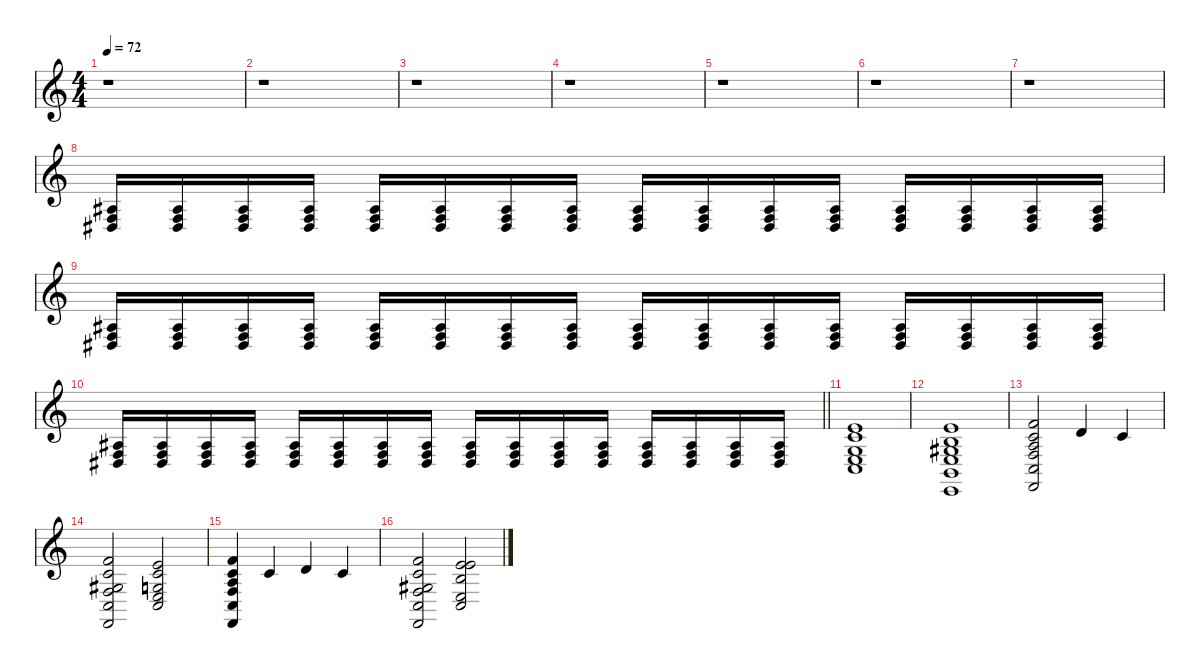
\defaultSystemsLayout 4
\hideDynamics
\bracketExtendMode nobrackets
\singleTrackTrackNamePolicy hidden
\multiTrackTrackNamePolicy hidden
\otherSystemsTrackNameOrientation horizontal
\track ("Keys" "vln.") {instrument synthstrings1}
\staff {score}
\tuning (E4 B3 G3 D3 A2 E2)
\ts (4 4)
\tempo 72
\clef g2
\ks c
r.1{dy mp beam Down} |
r.1{beam Down} |
r.1{beam Down} |
r.1{beam Down} |
r.1{beam Down} |
r.1{beam Down} |
r.1{beam Down} |
(3.3{acc #} 3.4 6.5{acc #}).16{beam Up} (3.3{acc #} 3.4 6.5{acc #}).16{beam Up} (3.3{acc #} 3.4 6.5{acc #}).16{beam Up} (3.3{acc #} 3.4 6.5{acc #}).16{beam Up} (3.3{acc #} 3.4 6.5{acc #}).16{beam Up} (3.3{acc #} 3.4 6.5{acc #}).16{beam Up} (3.3{acc #} 3.4 6.5{acc #}).16{beam Up} (3.3{acc #} 3.4 6.5{acc #}).16{beam Up} (3.3{acc #} 3.4 6.5{acc #}).16{beam Up} (3.3{acc #} 3.4 6.5{acc #}).16{beam Up} (3.3{acc #} 3.4 6.5{acc #}).16{beam Up} (3.3{acc #} 3.4 6.5{acc #}).16{beam Up} (3.3{acc #} 3.4 6.5{acc #}).16{beam Up} (3.3{acc #} 3.4 6.5{acc #}).16{beam Up} (3.3{acc #} 3.4 6.5{acc #}).16{beam Up} (3.3{acc #} 3.4 6.5{acc #}).16{beam Up} |
(3.3{acc #} 3.4 6.5{acc #}).16{beam Up} (3.3{acc #} 3.4 6.5{acc #}).16{beam Up} (3.3{acc #} 3.4 6.5{acc #}).16{beam Up} (3.3{acc #} 3.4 6.5{acc #}).16{beam Up} (3.3{acc #} 3.4 6.5{acc #}).16{beam Up} (3.3{acc #} 3.4 6.5{acc #}).16{beam Up} (3.3{acc #} 3.4 6.5{acc #}).16{beam Up} (3.3{acc #} 3.4 6.5{acc #}).16{beam Up} (3.3{acc #} 3.4 6.5{acc #}).16{beam Up} (3.3{acc #} 3.4 6.5{acc #}).16{beam Up} (3.3{acc #} 3.4 6.5{acc #}).16{beam Up} (3.3{acc #} 3.4 6.5{acc #}).16{dy mf beam Up} (3.3{acc #} 3.4 6.5{acc #}).16{beam Up} (3.3{acc #} 3.4 6.5{acc #}).16{beam Up} (3.3{acc #} 3.4 6.5{acc #}).16{beam Up} (3.3{acc #} 3.4 6.5{acc #}).16{beam Up} |
\barLineRight lightlight
(3.3{acc #} 3.4 6.5{acc #}).16{beam Up} (3.3{acc #} 3.4 6.5{acc #}).16{beam Up} (3.3{acc #} 3.4 6.5{acc #}).16{beam Up} (3.3{acc #} 3.4 6.5{acc #}).16{beam Up} (3.3{acc #} 3.4 6.5{acc #}).16{beam Up} (3.3{acc #} 3.4 6.5{acc #}).16{beam Up} (3.3{acc #} 3.4 6.5{acc #}).16{beam Up} (3.3{acc #} 3.4 6.5{acc #}).16{beam Up} (3.3{acc #} 3.4 6.5{acc #}).16{beam Up} (3.3{acc #} 3.4 6.5{acc #}).16{beam Up} (3.3{acc #} 3.4 6.5{acc #}).16{beam Up} (3.3{acc #} 3.4 6.5{acc #}).16{beam Up} (3.3{acc #} 3.4 6.5{acc #}).16{beam Up} (3.3{acc #} 3.4 6.5{acc #}).16{beam Up} (3.3{acc #} 3.4 6.5{acc #}).16{beam Up} (3.3{acc #} 3.4 6.5{acc #}).16{beam Up} |
(0.1 1.2 0.3 2.4 3.5).1{dy f beam Up} |
(0.1 0.2 1.3{acc #} 2.4 2.5 0.6).1{dy mf beam Up} |
(1.1 1.2 2.3 3.4 3.5 1.6).2{beam Up} 3.2.4{dy f beam Up} 1.2.4{dy mf beam Up} |
(1.1 1.2 1.3{acc #} 3.4 3.5 1.6).2{beam Up} (0.1 1.2 0.3 2.4 3.5).2{dy f beam Up} |
(1.1 1.2 2.3 3.4 3.5 1.6).4{dy mf beam Up} 1.2.4{dy f beam Up} 3.2.4{dy mf beam Up} 1.2.4{beam Up} |
(1.1 1.2 1.3{acc #} 3.4 3.5 1.6).2{beam Up} (0.1 0.2 9.3 2.4 3.5).2{dy f beam Up}
